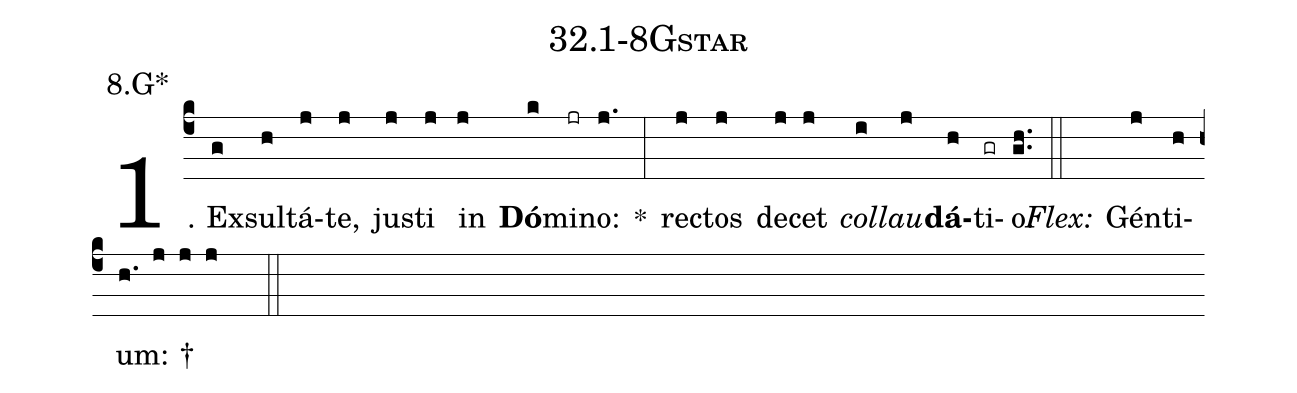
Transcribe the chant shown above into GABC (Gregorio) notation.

name: 32.1-8Gstar;
annotation: 8.G*;
%%
(c4)1. Ex(g)sul(h)tá(j)te,(j) jus(j)ti(j) in(j) <b>Dó</b>(k)mi(jr)no:(j.) *(:) rec(j)tos(j) de(j)cet(j) <i>col</i>(i)<i>lau</i>(j)<b>dá</b>(h)ti(gr)o.(gh..) (::)
<i>Flex:</i>()  Gén(j)ti(h)um: †(h. j j j  ::)
